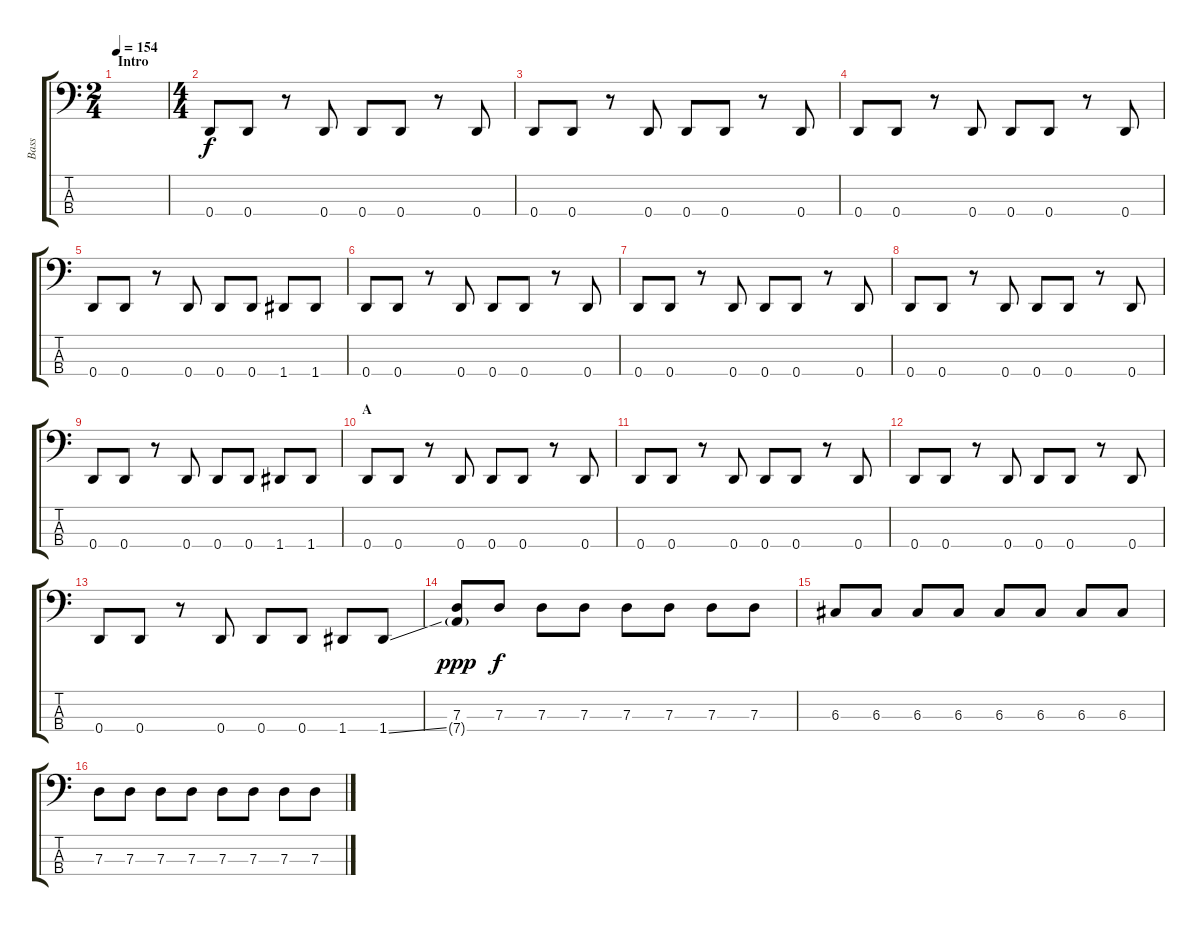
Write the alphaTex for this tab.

\track ("Bass" "Bass") {instrument electricbasspick}
\staff {score tabs}
\tuning (F2 C2 G1 D1) {hide}
\ts (2 4)
\section ("" "Intro")
\tempo 154
\clef f4
\ks c
|
\ts (4 4)
0.4.8 0.4.8 r.8 0.4.8 0.4.8 0.4.8 r.8 0.4.8 |
0.4.8 0.4.8 r.8 0.4.8 0.4.8 0.4.8 r.8 0.4.8 |
0.4.8 0.4.8 r.8 0.4.8 0.4.8 0.4.8 r.8 0.4.8 |
0.4.8 0.4.8 r.8 0.4.8 0.4.8 0.4.8 1.4.8 1.4.8 |
0.4.8 0.4.8 r.8 0.4.8 0.4.8 0.4.8 r.8 0.4.8 |
0.4.8 0.4.8 r.8 0.4.8 0.4.8 0.4.8 r.8 0.4.8 |
0.4.8 0.4.8 r.8 0.4.8 0.4.8 0.4.8 r.8 0.4.8 |
0.4.8 0.4.8 r.8 0.4.8 0.4.8 0.4.8 1.4.8 1.4.8 |
\section ("" "A")
0.4.8 0.4.8 r.8 0.4.8 0.4.8 0.4.8 r.8 0.4.8 |
0.4.8 0.4.8 r.8 0.4.8 0.4.8 0.4.8 r.8 0.4.8 |
0.4.8 0.4.8 r.8 0.4.8 0.4.8 0.4.8 r.8 0.4.8 |
0.4.8 0.4.8 r.8 0.4.8 0.4.8 0.4.8 1.4.8 1.4{ss}.8 |
(7.3 7.4{g}).8{dy ppp} 7.3.8{dy f} 7.3.8 7.3.8 7.3.8 7.3.8 7.3.8 7.3.8 |
6.3.8 6.3.8 6.3.8 6.3.8 6.3.8 6.3.8 6.3.8 6.3.8 |
7.3.8 7.3.8 7.3.8 7.3.8 7.3.8 7.3.8 7.3.8 7.3.8
